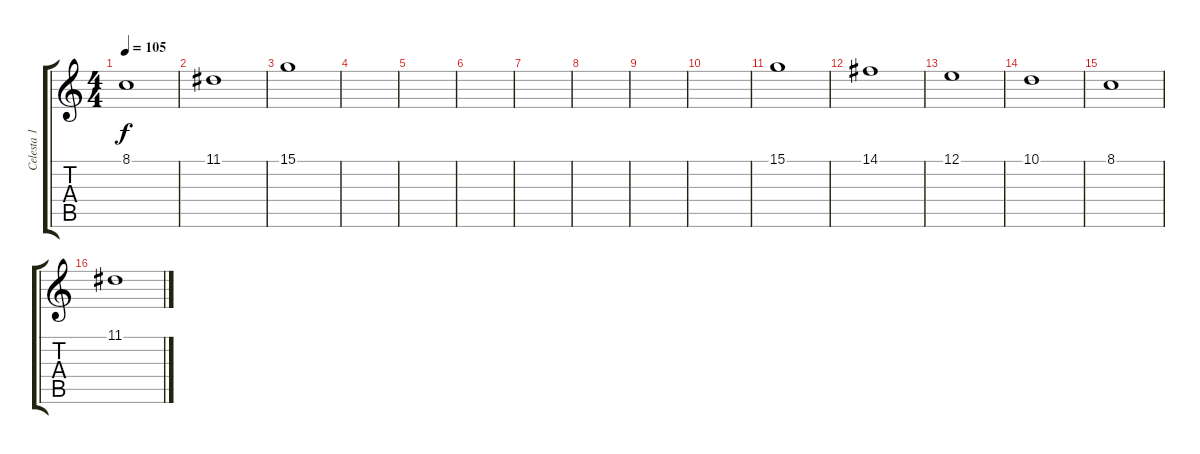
\track ("Celesta 1" "Celesta 1") {instrument celesta}
\staff {score tabs}
\tuning (E4 B3 G3 D3 A2 E2) {hide}
\ts (4 4)
\tempo 105
\clef g2
\ks c
8.1.1{dy f} |
11.1.1 |
15.1.1 |
|
|
|
|
|
|
|
15.1.1{volume 16} |
14.1.1 |
12.1.1 |
10.1.1 |
8.1.1 |
11.1.1
